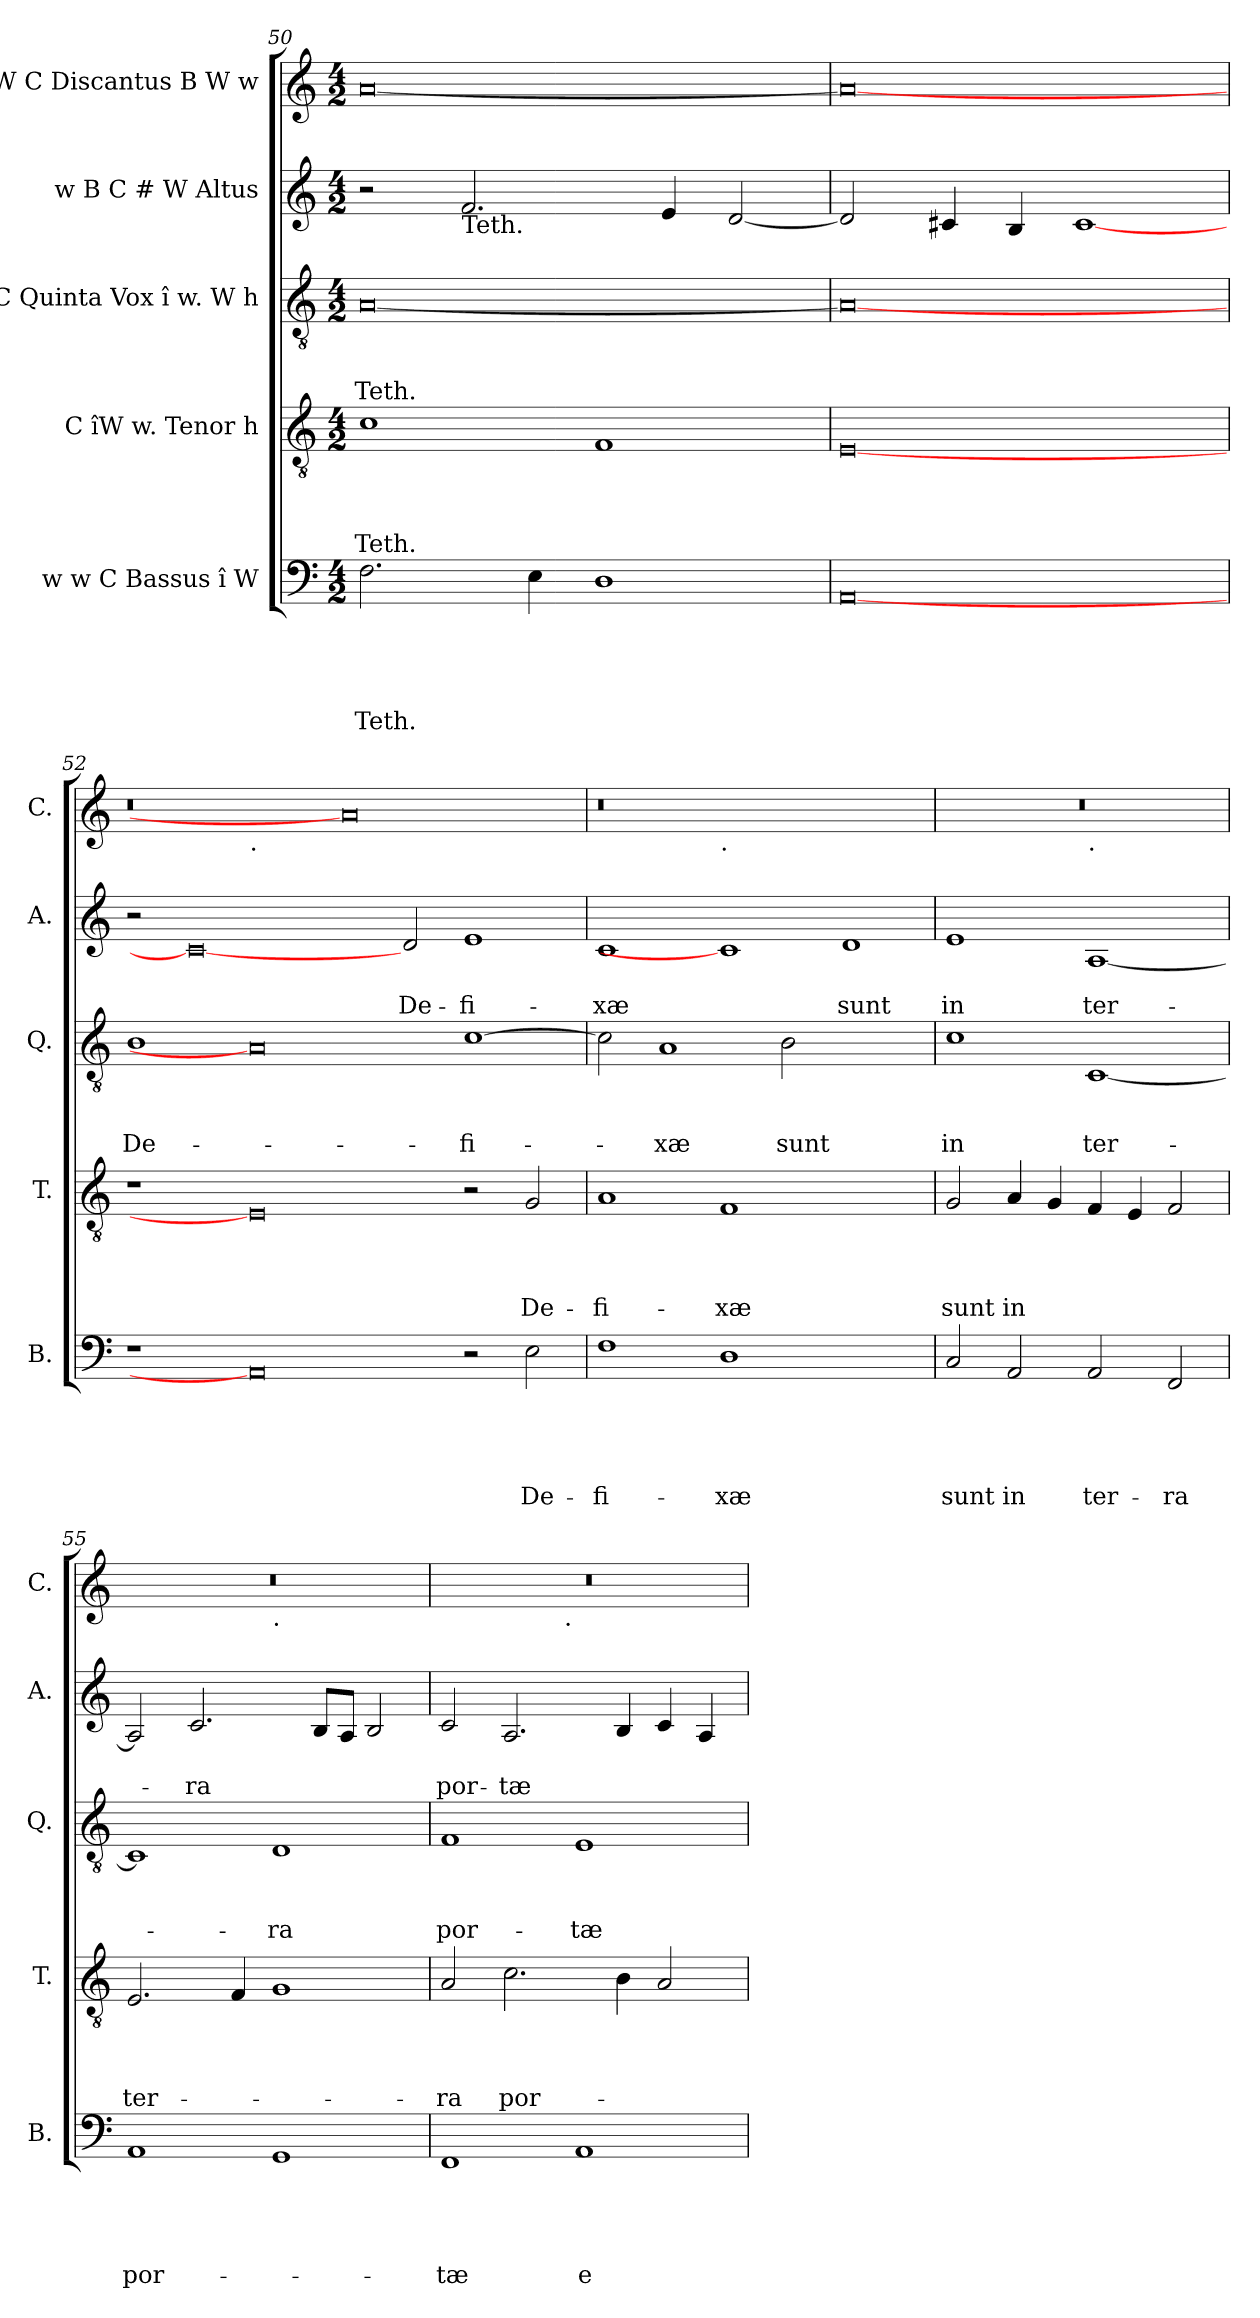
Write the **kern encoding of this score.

**kern	**text	**text	**text	**text	**text	**kern	**text	**text	**text	**text	**kern	**text	**text	**text	**kern	**text	**text	**kern	**text
*part5	*part5	*part5	*part5	*part5	*part5	*part4	*part4	*part4	*part4	*part4	*part3	*part3	*part3	*part3	*part2	*part2	*part2	*part1	*part1
*staff5	*staff5	*staff5	*staff5	*staff5	*staff5	*staff4	*staff4	*staff4	*staff4	*staff4	*staff3	*staff3	*staff3	*staff3	*staff2	*staff2	*staff2	*staff1	*staff1
*I"w w C Bassus î W	*	*	*	*	*	*I"C îW w. Tenor h	*	*	*	*	*I"C Quinta Vox î w. W h	*	*	*	*I"w B C # W Altus	*	*	*I"W C Discantus B W w	*
*I'B.	*	*	*	*	*	*I'T.	*	*	*	*	*I'Q.	*	*	*	*I'A.	*	*	*I'C.	*
*clefF4	*	*	*	*	*	*clefGv2	*	*	*	*	*clefGv2	*	*	*	*clefG2	*	*	*clefG2	*
*k[]	*	*	*	*	*	*k[]	*	*	*	*	*k[]	*	*	*	*k[]	*	*	*k[]	*
*C:	*	*	*	*	*	*C:	*	*	*	*	*C:	*	*	*	*C:	*	*	*C:	*
*M4/2	*	*	*	*	*	*M4/2	*	*	*	*	*M4/2	*	*	*	*M4/2	*	*	*M4/2	*
=50	=50	=50	=50	=50	=50	=50	=50	=50	=50	=50	=50	=50	=50	=50	=50	=50	=50	=50	=50
!	!	!	!	!	!LO:LY:b	!	!	!	!	!LO:LY:b	!	!	!	!LO:LY:b	!	!	!	!	!
2.F\	.	.	.	.	Teth.	1c	.	.	.	Teth.	[<0A	.	.	Teth.	2r	.	.	[<0a	.
!	!	!	!	!	!	!	!	!	!	!	!	!	!	!	!LO:TX:b:t=Teth.	!	!	!	!
.	.	.	.	.	.	.	.	.	.	.	.	.	.	.	2.f/	.	.	.	.
4E\	.	.	.	.	.	.	.	.	.	.	.	.	.	.	.	.	.	.	.
1D	.	.	.	.	.	1F	.	.	.	.	.	.	.	.	.	.	.	.	.
.	.	.	.	.	.	.	.	.	.	.	.	.	.	.	4e/	.	.	.	.
.	.	.	.	.	.	.	.	.	.	.	.	.	.	.	[<2d/	.	.	.	.
=51	=51	=51	=51	=51	=51	=51	=51	=51	=51	=51	=51	=51	=51	=51	=51	=51	=51	=51	=51
[0AA	.	.	.	.	.	[0E	.	.	.	.	0A_	.	.	.	2d/]	.	.	0a_	.
.	.	.	.	.	.	.	.	.	.	.	.	.	.	.	4c#X/	.	.	.	.
.	.	.	.	.	.	.	.	.	.	.	.	.	.	.	4B/	.	.	.	.
.	.	.	.	.	.	.	.	.	.	.	.	.	.	.	[1c#	.	.	.	.
!!LO:PB:g=z
=52	=52	=52	=52	=52	=52	=52	=52	=52	=52	=52	=52	=52	=52	=52	=52	=52	=52	=52	=52
!	!	!	!	!	!	!	!	!	!	!	!	!	!	!LO:LY:b	!	!	!	!	!
*	*	*	*	*	*	*	*	*	*	*	*	*	*	*	*	*	*	*^	*
1r	.	.	.	.	.	1r	.	.	.	.	1B	.	.	De-	2r	.	.	0r	1ryy	.
.	.	.	.	.	.	.	.	.	.	.	.	.	.	.	0c#_	.	.	.	.	.
!	!	!	!	!	!	!	!	!	!	!	!	!	!	!	!	!	!	!	!LO:TX:b:t=.	!
0AA]	.	.	.	.	.	0E]	.	.	.	.	0A]	.	.	.	.	.	.	.	0.ryy	.
.	.	.	.	.	.	.	.	.	.	.	.	.	.	.	.	.	.	0a]	.	.
!	!	!	!	!	!	!	!	!	!	!	!	!	!	!	!	!	!LO:LY:b	!	!	!
.	.	.	.	.	.	.	.	.	.	.	.	.	.	.	2d/	.	De-	.	.	.
!	!	!	!	!	!	!	!	!	!	!	!	!	!	!LO:LY:b	!	!	!LO:LY:b	!	!	!
2r	.	.	.	.	.	2r	.	.	.	.	[>1c	.	.	-fi-	1e	.	-fi-	.	.	.
!	!	!	!	!	!LO:LY:b	!	!	!	!	!LO:LY:b	!	!	!	!	!	!	!	!	!	!
2E\	.	.	.	.	De-	2G/	.	.	.	De-	.	.	.	.	.	.	.	.	.	.
=53	=53	=53	=53	=53	=53	=53	=53	=53	=53	=53	=53	=53	=53	=53	=53	=53	=53	=53	=53	=53
!	!	!	!	!	!LO:LY:b	!	!	!	!	!LO:LY:b	!	!	!	!	!	!	!LO:LY:b	!	!	!
1F	.	.	.	.	-fi-	1A	.	.	.	-fi-	2c\]	.	.	.	1c	.	-xæ	0r	1ryy	.
!	!	!	!	!	!	!	!	!	!	!	!	!	!	!LO:LY:b	!	!	!	!	!	!
.	.	.	.	.	.	.	.	.	.	.	1A	.	.	-xæ	.	.	.	.	.	.
!	!	!	!	!	!	!	!	!	!	!	!	!	!	!	!	!	!	!	!LO:TX:b:t=.	!
!	!	!	!	!	!LO:LY:b	!	!	!	!	!LO:LY:b	!	!	!	!	!	!	!	!	!	!
1D	.	.	.	.	-xæ	1F	.	.	.	-xæ	.	.	.	.	1c#]	.	.	.	0ryy	.
!	!	!	!	!	!	!	!	!	!	!	!	!	!	!LO:LY:b	!	!	!	!	!	!
.	.	.	.	.	.	.	.	.	.	.	2B\	.	.	sunt	.	.	.	.	.	.
!	!	!	!	!	!	!	!	!	!	!	!	!	!	!	!	!	!LO:LY:b	!	!	!
1ryy	.	.	.	.	.	1ryy	.	.	.	.	1ryy	.	.	.	1d	.	sunt	1ryy	.	.
=54	=54	=54	=54	=54	=54	=54	=54	=54	=54	=54	=54	=54	=54	=54	=54	=54	=54	=54	=54	=54
!	!	!	!	!	!LO:LY:b	!	!	!	!	!LO:LY:b	!	!	!	!LO:LY:b	!	!	!LO:LY:b	!	!	!
2C/	.	.	.	.	sunt	2G/	.	.	.	sunt	1c	.	.	in	1e	.	in	0r	1ryy	.
!	!	!	!	!	!LO:LY:b	!	!	!	!	!LO:LY:b	!	!	!	!	!	!	!	!	!	!
2AA/	.	.	.	.	in	4A/	.	.	.	in	.	.	.	.	.	.	.	.	.	.
.	.	.	.	.	.	4G/	.	.	.	.	.	.	.	.	.	.	.	.	.	.
!	!	!	!	!	!	!	!	!	!	!	!	!	!	!	!	!	!	!	!LO:TX:b:t=.	!
!	!	!	!	!	!LO:LY:b	!	!	!	!	!	!	!	!	!LO:LY:b	!	!	!LO:LY:b	!	!	!
2AA/	.	.	.	.	ter-	4F/	.	.	.	.	[<1C	.	.	ter-	[<1A	.	ter-	.	1ryy	.
.	.	.	.	.	.	4E/	.	.	.	.	.	.	.	.	.	.	.	.	.	.
!	!	!	!	!	!LO:LY:b	!	!	!	!	!	!	!	!	!	!	!	!	!	!	!
2FF/	.	.	.	.	-ra	2F/	.	.	.	.	.	.	.	.	.	.	.	.	.	.
=55	=55	=55	=55	=55	=55	=55	=55	=55	=55	=55	=55	=55	=55	=55	=55	=55	=55	=55	=55	=55
!	!	!	!	!	!LO:LY:b	!	!	!	!	!LO:LY:b	!	!	!	!	!	!	!	!	!	!
1AA	.	.	.	.	por-	2.E/	.	.	.	ter-	1C]	.	.	.	2A/]	.	.	0r	1ryy	.
!	!	!	!	!	!	!	!	!	!	!	!	!	!	!	!	!	!LO:LY:b	!	!	!
.	.	.	.	.	.	.	.	.	.	.	.	.	.	.	2.c/	.	-ra	.	.	.
.	.	.	.	.	.	4F/	.	.	.	.	.	.	.	.	.	.	.	.	.	.
!	!	!	!	!	!	!	!	!	!	!	!	!	!	!	!	!	!	!	!LO:TX:b:t=.	!
!	!	!	!	!	!	!	!	!	!	!	!	!	!	!LO:LY:b	!	!	!	!	!	!
1GG	.	.	.	.	.	1G	.	.	.	.	1D	.	.	-ra	.	.	.	.	1ryy	.
.	.	.	.	.	.	.	.	.	.	.	.	.	.	.	8B/L	.	.	.	.	.
.	.	.	.	.	.	.	.	.	.	.	.	.	.	.	8A/J	.	.	.	.	.
.	.	.	.	.	.	.	.	.	.	.	.	.	.	.	2B/	.	.	.	.	.
=56	=56	=56	=56	=56	=56	=56	=56	=56	=56	=56	=56	=56	=56	=56	=56	=56	=56	=56	=56	=56
!	!	!	!	!	!LO:LY:b	!	!	!	!	!LO:LY:b	!	!	!	!LO:LY:b	!	!	!LO:LY:b	!	!	!
1FF	.	.	.	.	-tæ	2A/	.	.	.	-ra	1F	.	.	por-	2c/	.	por-	0r	2ryy	.
!	!	!	!	!	!	!	!	!	!	!LO:LY:b	!	!	!	!	!	!	!LO:LY:b	!	!	!
.	.	.	.	.	.	2.c\	.	.	.	por-	.	.	.	.	2.A/	.	-tæ	.	4...ryy	.
!	!	!	!	!	!	!	!	!	!	!	!	!	!	!	!	!	!	!	!LO:TX:b:t=.	!
.	.	.	.	.	.	.	.	.	.	.	.	.	.	.	.	.	.	.	1ryy	.
!	!	!	!	!	!LO:LY:b:rj	!	!	!	!	!	!	!	!	!LO:LY:b	!	!	!	!	!	!
1AA	.	.	.	.	e-	.	.	.	.	.	1E	.	.	-tæ	.	.	.	.	.	.
.	.	.	.	.	.	4B\	.	.	.	.	.	.	.	.	4B/	.	.	.	.	.
.	.	.	.	.	.	2A/	.	.	.	.	.	.	.	.	4c/	.	.	.	.	.
.	.	.	.	.	.	.	.	.	.	.	.	.	.	.	4A/	.	.	.	.	.
.	.	.	.	.	.	.	.	.	.	.	.	.	.	.	.	.	.	.	32ryy	.
*	*	*	*	*	*	*	*	*	*	*	*	*	*	*	*	*	*	*v	*v	*
=	=	=	=	=	=	=	=	=	=	=	=	=	=	=	=	=	=	=	=
*-	*-	*-	*-	*-	*-	*-	*-	*-	*-	*-	*-	*-	*-	*-	*-	*-	*-	*-	*-
